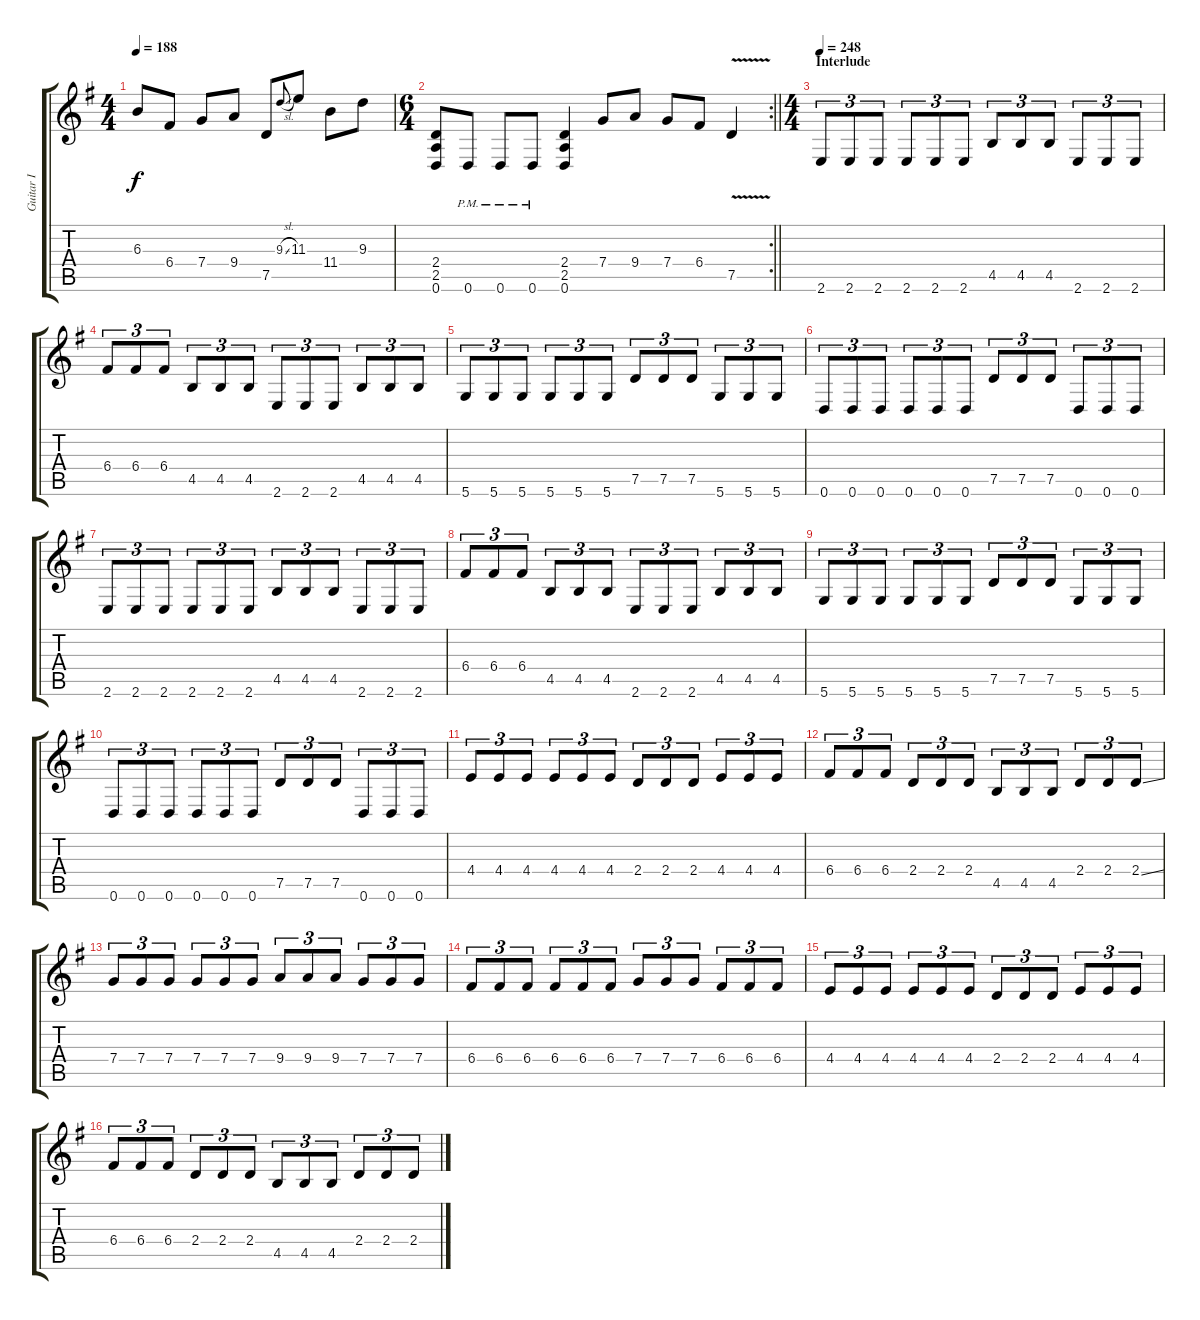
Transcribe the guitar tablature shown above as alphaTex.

\track ("Guitar I" "Guitar I") {instrument overdrivenguitar}
\staff {score tabs}
\tuning (D4 A3 F3 C3 G2 D2) {hide}
\ts (4 4)
\tempo 188
\clef g2
\ks g
6.3.8{dy f} 6.4.8 7.4.8 9.4.8 7.5.8 9.3{sl}.8{gr onbeat} 11.3.8 11.4.8 9.3.8 |
\rc 2
\ts (6 4)
\barLineRight lightlight
(2.4 2.5 0.6).8 0.6{pm}.8 0.6{pm}.8 0.6{pm}.8 (2.4 2.5 0.6).4 7.4.8 9.4.8 7.4.8 6.4.8 7.5{v}.4 |
\ts (4 4)
\section ("" "Interlude")
\tempo 248
2.6.8{tu (3 2)} 2.6.8{tu (3 2)} 2.6.8{tu (3 2)} 2.6.8{tu (3 2)} 2.6.8{tu (3 2)} 2.6.8{tu (3 2)} 4.5.8{tu (3 2)} 4.5.8{tu (3 2)} 4.5.8{tu (3 2)} 2.6.8{tu (3 2)} 2.6.8{tu (3 2)} 2.6.8{tu (3 2)} |
6.4.8{tu (3 2)} 6.4.8{tu (3 2)} 6.4.8{tu (3 2)} 4.5.8{tu (3 2)} 4.5.8{tu (3 2)} 4.5.8{tu (3 2)} 2.6.8{tu (3 2)} 2.6.8{tu (3 2)} 2.6.8{tu (3 2)} 4.5.8{tu (3 2)} 4.5.8{tu (3 2)} 4.5.8{tu (3 2)} |
5.6.8{tu (3 2)} 5.6.8{tu (3 2)} 5.6.8{tu (3 2)} 5.6.8{tu (3 2)} 5.6.8{tu (3 2)} 5.6.8{tu (3 2)} 7.5.8{tu (3 2)} 7.5.8{tu (3 2)} 7.5.8{tu (3 2)} 5.6.8{tu (3 2)} 5.6.8{tu (3 2)} 5.6.8{tu (3 2)} |
0.6.8{tu (3 2)} 0.6.8{tu (3 2)} 0.6.8{tu (3 2)} 0.6.8{tu (3 2)} 0.6.8{tu (3 2)} 0.6.8{tu (3 2)} 7.5.8{tu (3 2)} 7.5.8{tu (3 2)} 7.5.8{tu (3 2)} 0.6.8{tu (3 2)} 0.6.8{tu (3 2)} 0.6.8{tu (3 2)} |
2.6.8{tu (3 2)} 2.6.8{tu (3 2)} 2.6.8{tu (3 2)} 2.6.8{tu (3 2)} 2.6.8{tu (3 2)} 2.6.8{tu (3 2)} 4.5.8{tu (3 2)} 4.5.8{tu (3 2)} 4.5.8{tu (3 2)} 2.6.8{tu (3 2)} 2.6.8{tu (3 2)} 2.6.8{tu (3 2)} |
6.4.8{tu (3 2)} 6.4.8{tu (3 2)} 6.4.8{tu (3 2)} 4.5.8{tu (3 2)} 4.5.8{tu (3 2)} 4.5.8{tu (3 2)} 2.6.8{tu (3 2)} 2.6.8{tu (3 2)} 2.6.8{tu (3 2)} 4.5.8{tu (3 2)} 4.5.8{tu (3 2)} 4.5.8{tu (3 2)} |
5.6.8{tu (3 2)} 5.6.8{tu (3 2)} 5.6.8{tu (3 2)} 5.6.8{tu (3 2)} 5.6.8{tu (3 2)} 5.6.8{tu (3 2)} 7.5.8{tu (3 2)} 7.5.8{tu (3 2)} 7.5.8{tu (3 2)} 5.6.8{tu (3 2)} 5.6.8{tu (3 2)} 5.6.8{tu (3 2)} |
0.6.8{tu (3 2)} 0.6.8{tu (3 2)} 0.6.8{tu (3 2)} 0.6.8{tu (3 2)} 0.6.8{tu (3 2)} 0.6.8{tu (3 2)} 7.5.8{tu (3 2)} 7.5.8{tu (3 2)} 7.5.8{tu (3 2)} 0.6.8{tu (3 2)} 0.6.8{tu (3 2)} 0.6.8{tu (3 2)} |
4.4.8{tu (3 2)} 4.4.8{tu (3 2)} 4.4.8{tu (3 2)} 4.4.8{tu (3 2)} 4.4.8{tu (3 2)} 4.4.8{tu (3 2)} 2.4.8{tu (3 2)} 2.4.8{tu (3 2)} 2.4.8{tu (3 2)} 4.4.8{tu (3 2)} 4.4.8{tu (3 2)} 4.4.8{tu (3 2)} |
6.4.8{tu (3 2)} 6.4.8{tu (3 2)} 6.4.8{tu (3 2)} 2.4.8{tu (3 2)} 2.4.8{tu (3 2)} 2.4.8{tu (3 2)} 4.5.8{tu (3 2)} 4.5.8{tu (3 2)} 4.5.8{tu (3 2)} 2.4.8{tu (3 2)} 2.4.8{tu (3 2)} 2.4{ss}.8{tu (3 2)} |
7.4.8{tu (3 2)} 7.4.8{tu (3 2)} 7.4.8{tu (3 2)} 7.4.8{tu (3 2)} 7.4.8{tu (3 2)} 7.4.8{tu (3 2)} 9.4.8{tu (3 2)} 9.4.8{tu (3 2)} 9.4.8{tu (3 2)} 7.4.8{tu (3 2)} 7.4.8{tu (3 2)} 7.4.8{tu (3 2)} |
6.4.8{tu (3 2)} 6.4.8{tu (3 2)} 6.4.8{tu (3 2)} 6.4.8{tu (3 2)} 6.4.8{tu (3 2)} 6.4.8{tu (3 2)} 7.4.8{tu (3 2)} 7.4.8{tu (3 2)} 7.4.8{tu (3 2)} 6.4.8{tu (3 2)} 6.4.8{tu (3 2)} 6.4.8{tu (3 2)} |
4.4.8{tu (3 2)} 4.4.8{tu (3 2)} 4.4.8{tu (3 2)} 4.4.8{tu (3 2)} 4.4.8{tu (3 2)} 4.4.8{tu (3 2)} 2.4.8{tu (3 2)} 2.4.8{tu (3 2)} 2.4.8{tu (3 2)} 4.4.8{tu (3 2)} 4.4.8{tu (3 2)} 4.4.8{tu (3 2)} |
6.4.8{tu (3 2)} 6.4.8{tu (3 2)} 6.4.8{tu (3 2)} 2.4.8{tu (3 2)} 2.4.8{tu (3 2)} 2.4.8{tu (3 2)} 4.5.8{tu (3 2)} 4.5.8{tu (3 2)} 4.5.8{tu (3 2)} 2.4.8{tu (3 2)} 2.4.8{tu (3 2)} 2.4{ss}.8{tu (3 2)}
